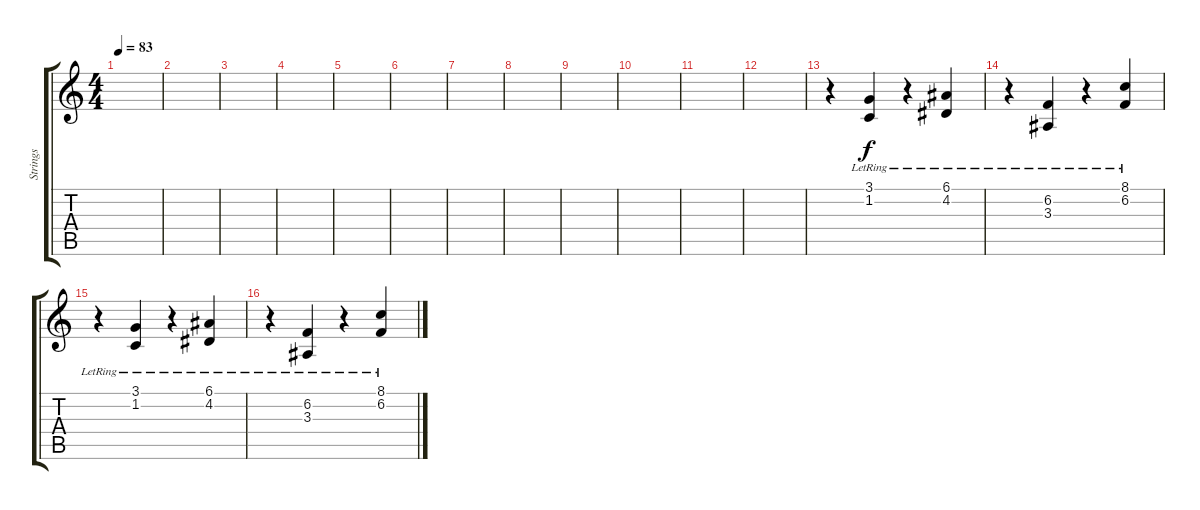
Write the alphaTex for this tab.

\track ("Strings" "Strings") {instrument pizzicatostrings}
\staff {score tabs}
\tuning (E4 B3 G3 D3 A2 E2) {hide}
\ts (4 4)
\tempo 83
\clef g2
\ks c
|
|
|
|
|
|
|
|
|
|
|
|
r.4 (3.1{lr} 1.2{lr}).4 r.4 (6.1{lr} 4.2{lr}).4 |
r.4 (6.2{lr} 3.3{lr}).4 r.4 (8.1{lr} 6.2{lr}).4 |
r.4 (3.1{lr} 1.2{lr}).4 r.4 (6.1{lr} 4.2{lr}).4 |
r.4 (6.2{lr} 3.3{lr}).4 r.4 (8.1{lr} 6.2{lr}).4
